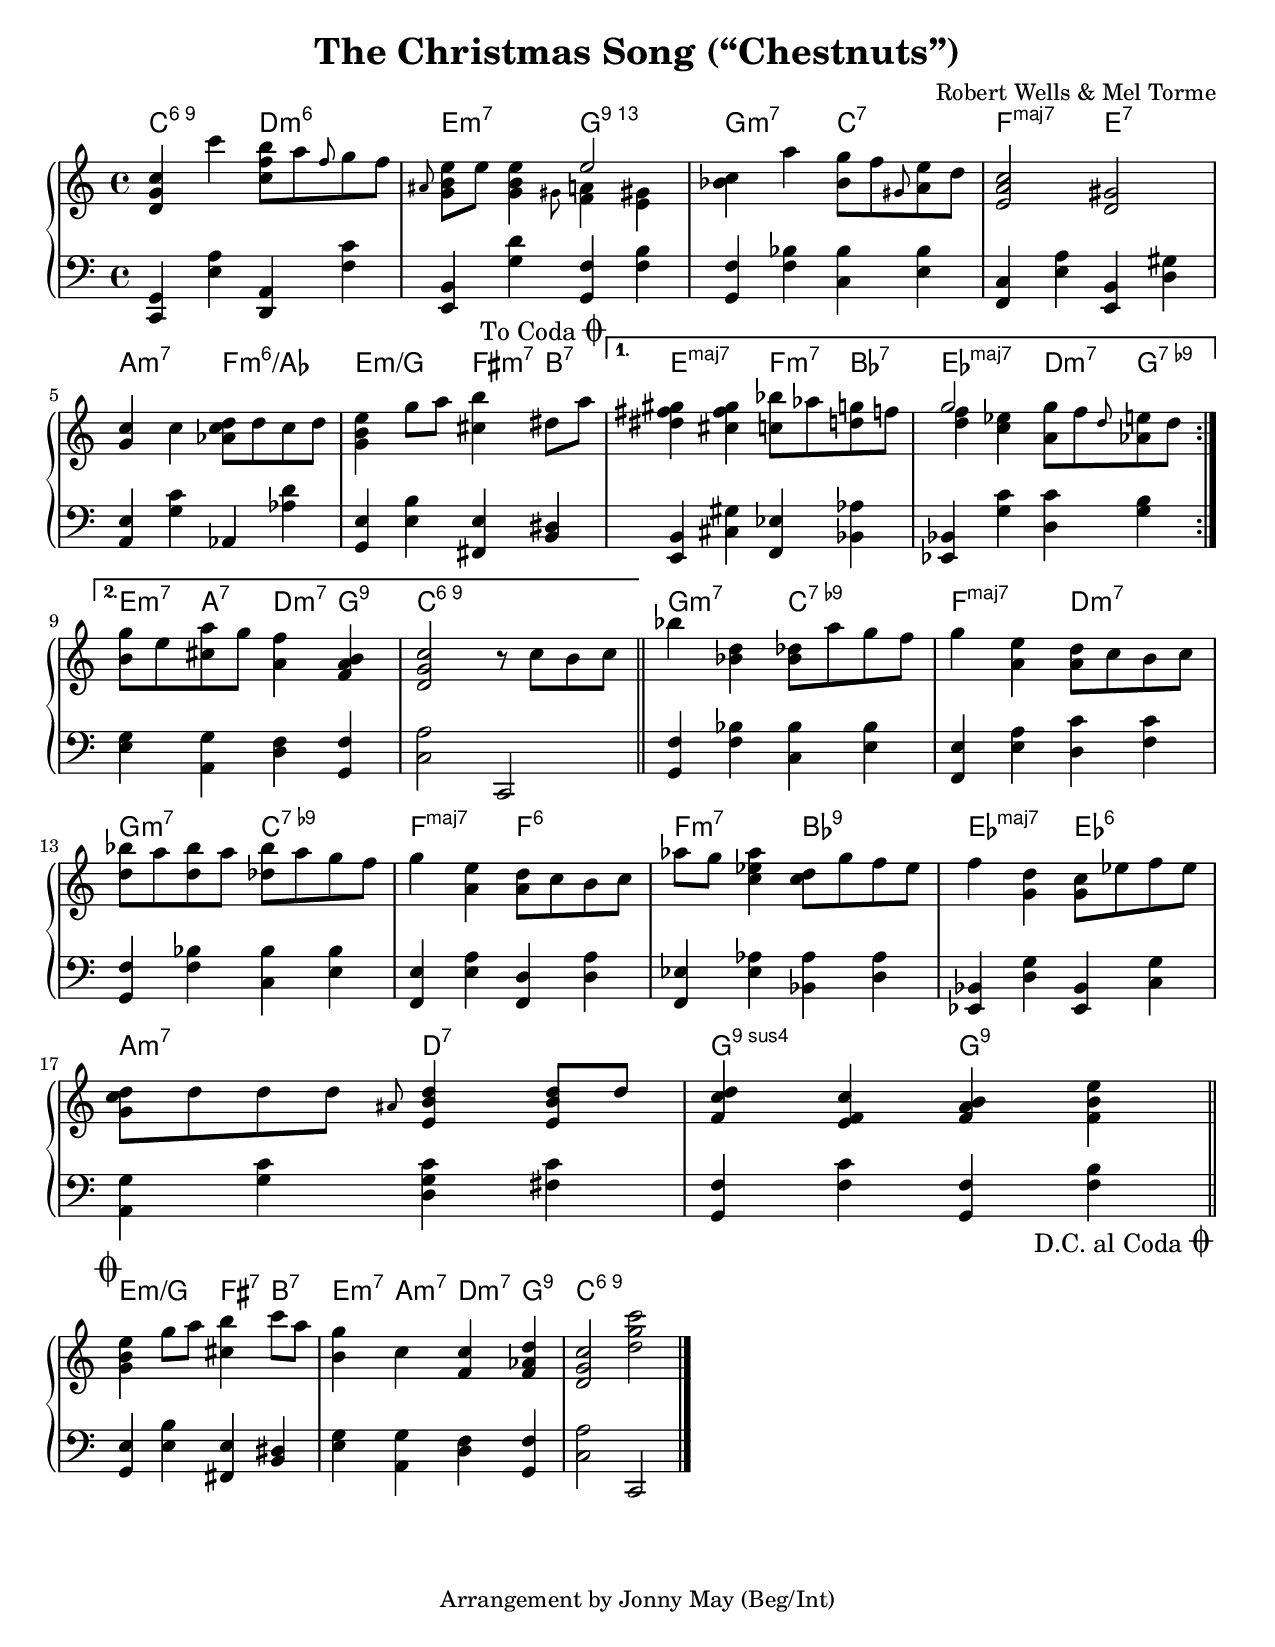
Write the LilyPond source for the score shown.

\version "2.20.0"
\language "english"
\pointAndClickOff

#(set-default-paper-size "letter")

\paper {
  indent = 0
}

\header {
  title = "The Christmas Song (“Chestnuts”)"
  composer = "Robert Wells & Mel Torme"
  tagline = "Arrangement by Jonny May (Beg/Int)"
}

accf = \accidentalStyle forget
accd = \accidentalStyle default

daCapo = {
  \once \override Score.RehearsalMark.self-alignment-X = #RIGHT
  \once \override Score.RehearsalMark.break-visibility = #begin-of-line-invisible
  \override Score.RehearsalMark.direction = #DOWN
  \once \override Score.RehearsalMark.font-size = #1
  \mark \markup { { \lower #1 "D.C. al Coda" { \musicglyph #"scripts.coda"} } }
}

toCoda = {
  \once \override Score.RehearsalMark.self-alignment-X = #RIGHT
  \once \override Score.RehearsalMark.break-visibility = #begin-of-line-invisible
  \override Score.RehearsalMark.direction = #UP
  \once \override Score.RehearsalMark.font-size = #1
  \mark \markup { { \lower #1 "To Coda" { \musicglyph #"scripts.coda"} } }
}

coda = {
  \override Staff.TimeSignature #'stencil = ##f
  \mark \markup \musicglyph #"scripts.coda"
}

<<

  \chords {
    \set chordChanges = ##t    
    \set majorSevenSymbol = "maj7"

    \repeat volta 2 {
      c2:6.9
      d:m6 |
      e:m7
      g:13 |
      g:m7
      c:7 |
      f:maj7
      e:7 |
      \break
      
      a:m7
      f:m6/af |
      e:m/g
      fs4:m7 b:7 |
    }
    \alternative {
      {
        e2:maj7
        f4:m7 bf:7 |
        ef2:maj7
        d4:m7 g:7.9- |
        \break
      }
      {
        e4:m7 a:7
        d:m7 g:9 |
        c1:6.9 |
      }
    }

    g2:m7
    c:7.9- |
    f:maj7
    d:m7 |
    \break

    g:m7
    c:7.9- |
    f:maj7
    f:6 |
    f:m7
    bf:9 |
    ef:maj7
    ef:6 |
    \break

    a:m7
    d:7 |
    g:9sus4
    g:9 |
    \break
  }

  \new PianoStaff <<
    \new Staff = "upper" {
      \clef treble
      \key c \major
      \time 4/4
      \relative c' {
        \repeat volta 2 {
          <d g c>4 c''
          <c, f b>8 a' \grace f g f |
          \grace as, <e' b g> e <e b g>4
          <<
            e2
            \\
            { \grace gs,8 <f a>4 \accf <e gs> \accd }
          >> |
          <c' bf> a'
          <g bf,>8 f \grace gs, <e' a,> d |
          <c a e>2
          <gs d> |
          \break

          <g c>4 c
          <d c af>8 d c d |
          <e b g>4 g8 a
          <b cs,>4 ds,8 a' |
        }
        \alternative {
          {
            <gs fs ds>4 <gs fs cs>
            <bf c,>8 af <g d> f |
            <<
              g2
              \\
              { <f d>4 <ef c> }
            >>
            <g a,>8 f \grace d <e af,> d |
            \break
          }
          {
            <g b,>8 e <a cs,>
            g <f a,>4 <b, a f> |
            <c g d>2
            r8 c b c |
            \bar "||"
          }
        }

        bf'4 <d, bf>
        <df bf>8 a' g f |
        g4 <e a,>
        <d a>8 c b c |
        \break

        <bf' d,>8 a <bf d,> a
        <bf df,> a g f |
        g4 <e a,>
        <d a>8 c b c |
        af'8 g <af ef c>4
        <d, c>8 g f ef |
        f4 <d g,>
        <c g>8 ef f ef |
        \break

        <d c g>8 d d d
        \grace as <d b e,>4 <d b e,>8 d |
        <d c f,>4 <c f, e>
        <b a f> <e b f> |
        \bar "||"
        \break
      }
    }

    \new Staff = "lower" {
      \clef bass

      \fixed c, {
        \repeat volta 2 { 
          <c g>4 <e' a'>
          <d a> <f' c''> |
          <e b> <g' d''>
          <g f'> <f' b'> |
          <g f'> <f' bf'>
          <c' bf'> <e' bf'> |
          <f c'> <e' a'>
          <e b> <d' gs'> |
          \break

          <a e'> <g' c''>
          af <af' d''> |
          <g e'> <e' b'>
          <fs e'> <b ds'> |
          \toCoda
        }
        \alternative {
          {
            <e b> <cs' gs'>
            <f ef'> <bf af'> |
            <ef bf> <g' c''>
            <d' c''> <g' b'> |
            \break
          }
          {
            <e' g'> <a g'>
            <d' f'> <g f'> |
            <c' a'>2
            c
            \bar "||"
          }
        }

        <g f'>4 <f' bf'>
        <c' bf'> <e' bf'> |
        <f e'> <e' a'>
        <d' c''> <f' c''> |
        \break

        <g f'> <f' bf'>
        <c' bf'> <e' bf'> |
        <f e'> <e' a'>
        <f d'> <d' a'> |
        <f ef'> <ef' af'>
        <bf af'> <d' af'> |
        <ef bf> <d' g'>
        <ef bf> <c' g'> |
        \break

        <a g'> <g' c''>
        <d' g' c''> <fs' c''> |
        <g f'> <f' c''>
        <g f'> <f' b'> |
        \bar "||"
        \break
        \daCapo
      }
    }
  >>

>>

% CODA

<<

  \chords {
    e2:m/g
    fs4:7 b:7 |
    e:m7 a:m7
    d:m7 g:9 |
    c1:6.9 |
  }

  \new PianoStaff <<
    \new Staff = "upper" {
      \coda
      \clef treble

      \relative e'' {
        <e b g>4 g8 a
        <b cs,>4 c8 a |
        <g b,>4 c,
        <c f,> <d af f> |
        <c g d>2
        <d g c>
      }
    }

    \new Staff = "lower" {
      \coda
      \clef bass

      \fixed c, {
        <g e'>4 <e' b'>
        <fs e'> <b ds'> |
        <e' g'> <a g'>
        <d' f'> <g f'> |
        <c' a'>2
        c |
        \bar "|."
      }
    }
  >>

>>
  
